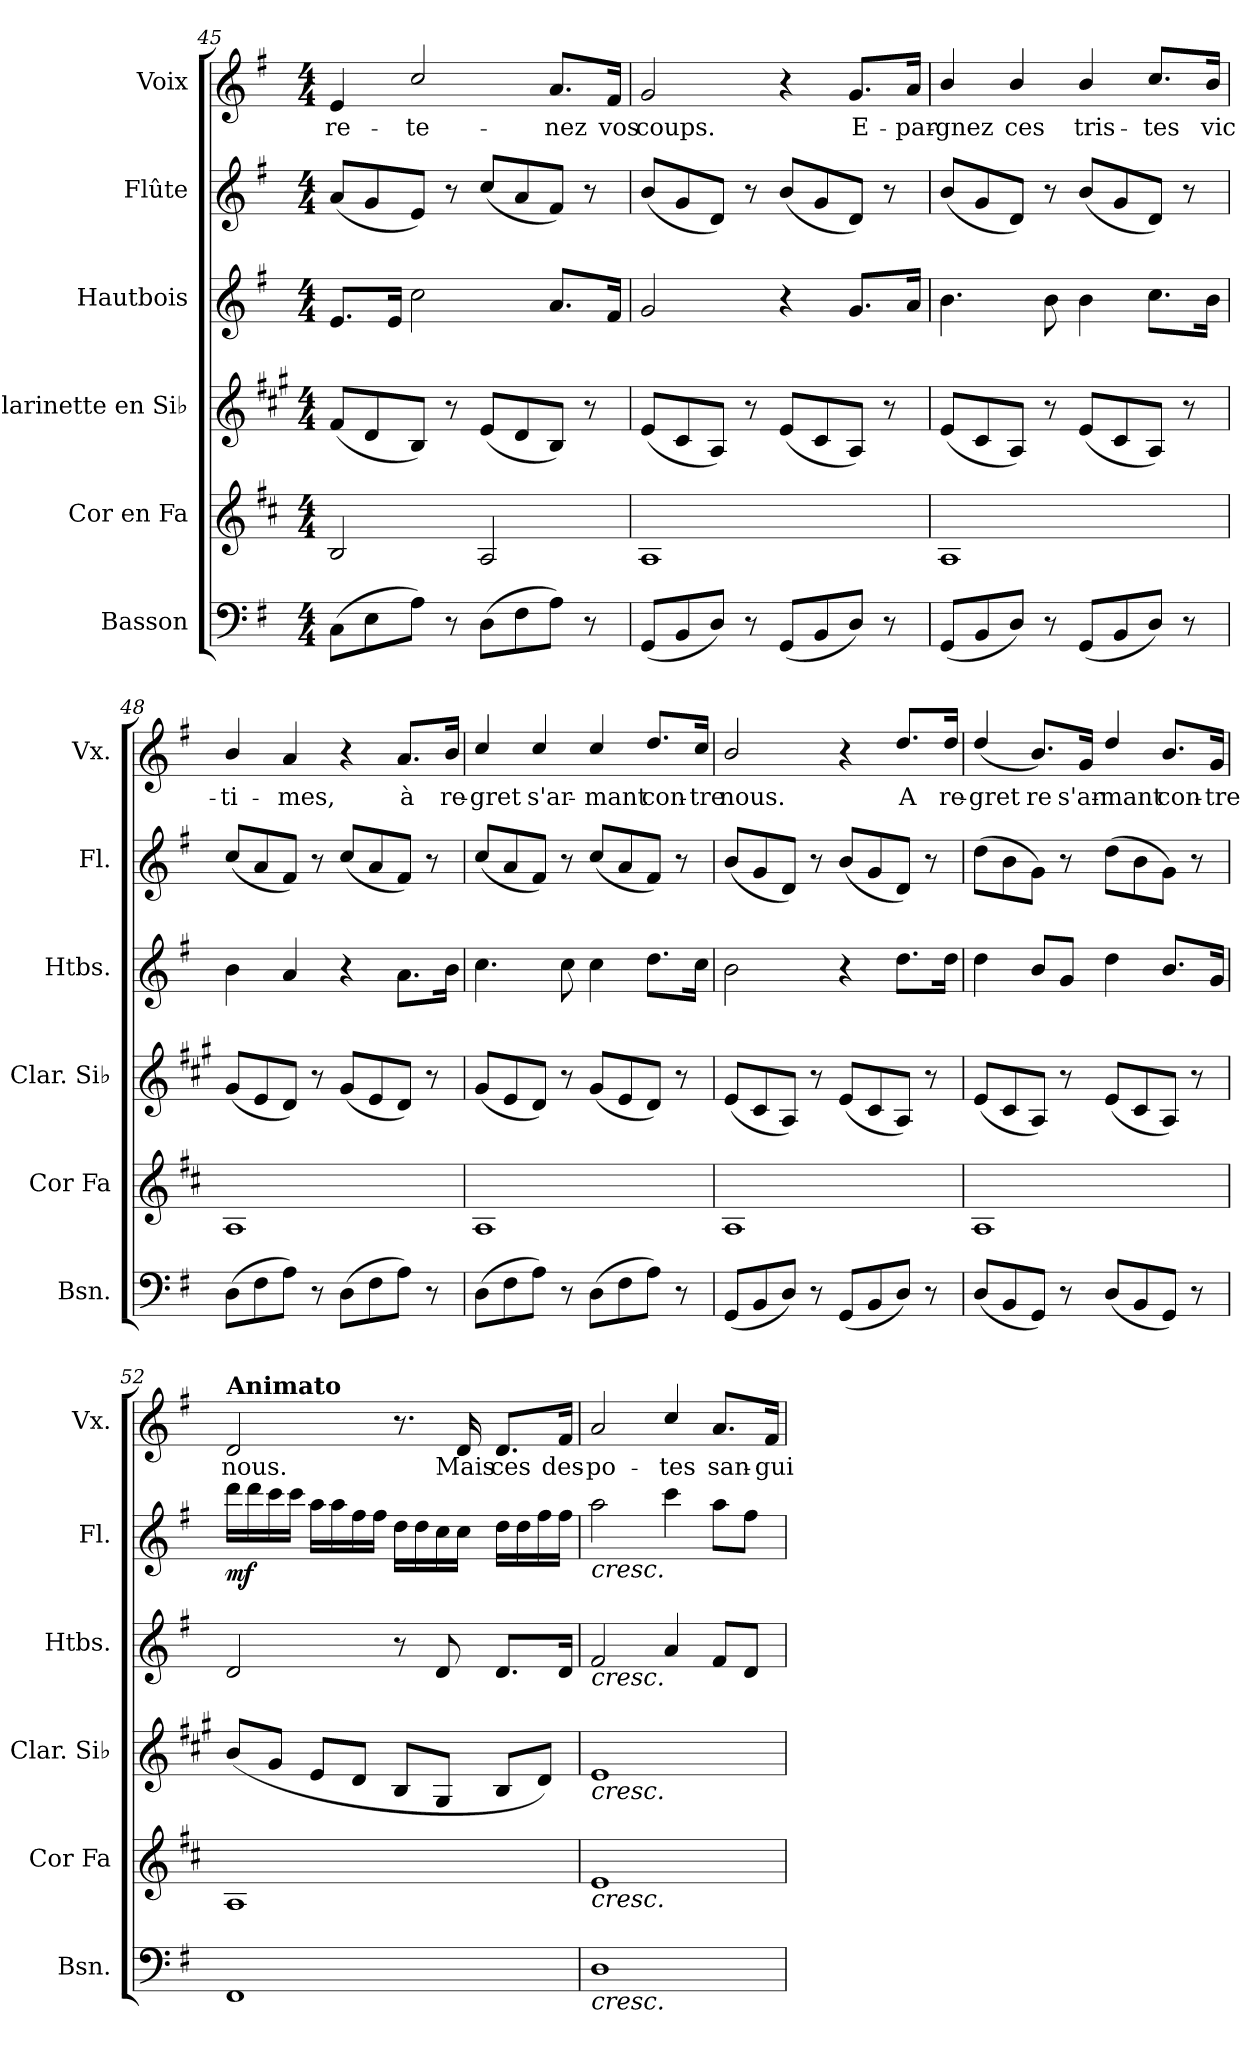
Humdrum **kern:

**kern	**kern	**kern	**kern	**kern	**dynam	**kern	**text
*part6	*part5	*part4	*part3	*part2	*part2	*part1	*part1
*staff6	*staff5	*staff4	*staff3	*staff2	*staff2	*staff1	*staff1
*I"Basson	*I"Cor en Fa	*I"Clarinette en Si♭	*I"Hautbois	*I"Flûte	*	*I"Voix	*
*I'Bsn.	*I'Cor Fa	*I'Clar. Si♭	*I'Htbs.	*I'Fl.	*	*I'Vx.	*
*clefF4	*clefG2	*clefG2	*clefG2	*clefG2	*	*clefG2	*
*	*ITrd4c7	*ITrd1c2	*	*	*	*	*
*k[f#]	*k[f#]	*k[f#]	*k[f#]	*k[f#]	*	*k[f#]	*
*M4/4	*M4/4	*M4/4	*M4/4	*M4/4	*	*M4/4	*
=45	=45	=45	=45	=45	=45	=45	=45
!	!	!	!	!	!	!	!LO:LY:b
(>8C\L	2E/	(<8e/L	8.e/L	(<8a/L	.	4e/	re-
8E\	.	8c/	.	8g/	.	.	.
.	.	.	16e/Jk	.	.	.	.
!	!	!	!	!	!	!	!LO:LY:b
8A\J)	.	8A/J)	2cc\	8e/J)	.	2cc/	-te-
8r	.	8r	.	8r	.	.	.
(>8D\L	2D/	(<8d/L	.	(<8cc/L	.	.	.
8F#\	.	8c/	.	8a/	.	.	.
!	!	!	!	!	!	!	!LO:LY:b
8A\J)	.	8A/J)	8.a/L	8f#/J)	.	8.a/L	-nez
8r	.	8r	.	8r	.	.	.
!	!	!	!	!	!	!	!LO:LY:b
.	.	.	16f#/Jk	.	.	16f#/Jk	vos
=46	=46	=46	=46	=46	=46	=46	=46
!	!	!	!	!	!	!	!LO:LY:b
(<8GG/L	1D	(<8d/L	2g/	(<8b/L	.	2g/	coups.
8BB/	.	8B/	.	8g/	.	.	.
8D/J)	.	8G/J)	.	8d/J)	.	.	.
8r	.	8r	.	8r	.	.	.
(<8GG/L	.	(<8d/L	4r	(<8b/L	.	4r	.
8BB/	.	8B/	.	8g/	.	.	.
!	!	!	!	!	!	!	!LO:LY:b
8D/J)	.	8G/J)	8.g/L	8d/J)	.	8.g/L	E-
8r	.	8r	.	8r	.	.	.
!	!	!	!	!	!	!	!LO:LY:b
.	.	.	16a/Jk	.	.	16a/Jk	-par-
!!LO:PB:g=z
=47	=47	=47	=47	=47	=47	=47	=47
!	!	!	!	!	!	!	!LO:LY:b
(<8GG/L	1D	(<8d/L	4.b\	(<8b/L	.	4b/	-gnez
8BB/	.	8B/	.	8g/	.	.	.
!	!	!	!	!	!	!	!LO:LY:b
8D/J)	.	8G/J)	.	8d/J)	.	4b/	ces
8r	.	8r	8b\	8r	.	.	.
!	!	!	!	!	!	!	!LO:LY:b
(<8GG/L	.	(<8d/L	4b\	(<8b/L	.	4b/	tris-
8BB/	.	8B/	.	8g/	.	.	.
!	!	!	!	!	!	!	!LO:LY:b
8D/J)	.	8G/J)	8.cc\L	8d/J)	.	8.cc/L	-tes
8r	.	8r	.	8r	.	.	.
!	!	!	!	!	!	!	!LO:LY:b
.	.	.	16b\Jk	.	.	16b/Jk	vic-
=48	=48	=48	=48	=48	=48	=48	=48
!	!	!	!	!	!	!	!LO:LY:b
(>8D\L	1D	(<8f#/L	4b\	(<8cc/L	.	4b/	-ti-
8F#\	.	8d/	.	8a/	.	.	.
!	!	!	!	!	!	!	!LO:LY:b
8A\J)	.	8c/J)	4a/	8f#/J)	.	4a/	-mes,
8r	.	8r	.	8r	.	.	.
(>8D\L	.	(<8f#/L	4r	(<8cc/L	.	4r	.
8F#\	.	8d/	.	8a/	.	.	.
!	!	!	!	!	!	!	!LO:LY:b
8A\J)	.	8c/J)	8.a\L	8f#/J)	.	8.a/L	à
8r	.	8r	.	8r	.	.	.
!	!	!	!	!	!	!	!LO:LY:b
.	.	.	16b\Jk	.	.	16b/Jk	re-
=49	=49	=49	=49	=49	=49	=49	=49
!	!	!	!	!	!	!	!LO:LY:b
(>8D\L	1D	(<8f#/L	4.cc\	(<8cc/L	.	4cc/	-gret
8F#\	.	8d/	.	8a/	.	.	.
!	!	!	!	!	!	!	!LO:LY:b
8A\J)	.	8c/J)	.	8f#/J)	.	4cc/	s'ar-
8r	.	8r	8cc\	8r	.	.	.
!	!	!	!	!	!	!	!LO:LY:b
(>8D\L	.	(<8f#/L	4cc\	(<8cc/L	.	4cc/	-mant
8F#\	.	8d/	.	8a/	.	.	.
!	!	!	!	!	!	!	!LO:LY:b
8A\J)	.	8c/J)	8.dd\L	8f#/J)	.	8.dd/L	con-
8r	.	8r	.	8r	.	.	.
!	!	!	!	!	!	!	!LO:LY:b
.	.	.	16cc\Jk	.	.	16cc/Jk	-tre
=50	=50	=50	=50	=50	=50	=50	=50
!	!	!	!	!	!	!	!LO:LY:b
(<8GG/L	1D	(<8d/L	2b\	(<8b/L	.	2b/	nous.
8BB/	.	8B/	.	8g/	.	.	.
8D/J)	.	8G/J)	.	8d/J)	.	.	.
8r	.	8r	.	8r	.	.	.
(<8GG/L	.	(<8d/L	4r	(<8b/L	.	4r	.
8BB/	.	8B/	.	8g/	.	.	.
!	!	!	!	!	!	!	!LO:LY:b
8D/J)	.	8G/J)	8.dd\L	8d/J)	.	8.dd/L	A
8r	.	8r	.	8r	.	.	.
!	!	!	!	!	!	!	!LO:LY:b
.	.	.	16dd\Jk	.	.	16dd/Jk	re-
=51	=51	=51	=51	=51	=51	=51	=51
!	!	!	!	!	!	!	!LO:LY:b
(<8D/L	1D	(<8d/L	4dd\	(>8dd\L	.	(<4dd/	-gret
8BB/	.	8B/	.	8b\	.	.	.
!	!	!	!	!	!	!	!LO:LY:b
8GG/J)	.	8G/J)	8b/L	8g\J)	.	8.b/L)	-re
8r	.	8r	8g/J	8r	.	.	.
!	!	!	!	!	!	!	!LO:LY:b
.	.	.	.	.	.	16g/Jk	s'ar-
!	!	!	!	!	!	!	!LO:LY:b
(<8D/L	.	(<8d/L	4dd\	(>8dd\L	.	4dd/	-mant
8BB/	.	8B/	.	8b\	.	.	.
!	!	!	!	!	!	!	!LO:LY:b
8GG/J)	.	8G/J)	8.b/L	8g\J)	.	8.b/L	con-
8r	.	8r	.	8r	.	.	.
!	!	!	!	!	!	!	!LO:LY:b
.	.	.	16g/Jk	.	.	16g/Jk	-tre
=52	=52	=52	=52	=52	=52	=52	=52
!	!	!	!	!	!	!LO:TX:B:t=Animato	!
!	!	!	!	!	!LO:DY:b	!	!LO:LY:b
1FF#	1D	(<8a/L	2d/	16ddd\LL	mf	2d/	nous.
.	.	.	.	16ddd\	.	.	.
.	.	8f#/J	.	16ccc\	.	.	.
.	.	.	.	16ccc\JJ	.	.	.
.	.	8d/L	.	16aa\LL	.	.	.
.	.	.	.	16aa\	.	.	.
.	.	8c/J	.	16ff#\	.	.	.
.	.	.	.	16ff#\JJ	.	.	.
.	.	8A/L	8r	16dd\LL	.	8.r	.
.	.	.	.	16dd\	.	.	.
.	.	8F#/J	8d/	16cc\	.	.	.
!	!	!	!	!	!	!	!LO:LY:b
.	.	.	.	16cc\JJ	.	16d/	Mais
!	!	!	!	!	!	!	!LO:LY:b
.	.	8A/L	8.d/L	16dd\LL	.	8.d/L	ces
.	.	.	.	16dd\	.	.	.
.	.	8c/J)	.	16ff#\	.	.	.
!	!	!	!	!	!	!	!LO:LY:b
.	.	.	16d/Jk	16ff#\JJ	.	16f#/Jk	des-
=53	=53	=53	=53	=53	=53	=53	=53
!	!	!	!	!LO:TX:b:i:t=cresc.	!	!	!
!	!	!	!LO:TX:b:i:t=cresc.	!	!	!	!
!	!	!LO:TX:b:i:t=cresc.	!	!	!	!	!
!	!LO:TX:b:i:t=cresc.	!	!	!	!	!	!
!LO:TX:b:i:t=cresc.	!	!	!	!	!	!	!
!	!	!	!	!	!	!	!LO:LY:b
1D	1A	1d	2f#/	2aa\	.	2a/	-po-
!	!	!	!	!	!	!	!LO:LY:b
.	.	.	4a/	4ccc\	.	4cc/	-tes
!	!	!	!	!	!	!	!LO:LY:b
.	.	.	8f#/L	8aa\L	.	8.a/L	san-
.	.	.	8d/J	8ff#\J	.	.	.
!	!	!	!	!	!	!	!LO:LY:b
.	.	.	.	.	.	16f#/Jk	-gui-
=	=	=	=	=	=	=	=
*-	*-	*-	*-	*-	*-	*-	*-
